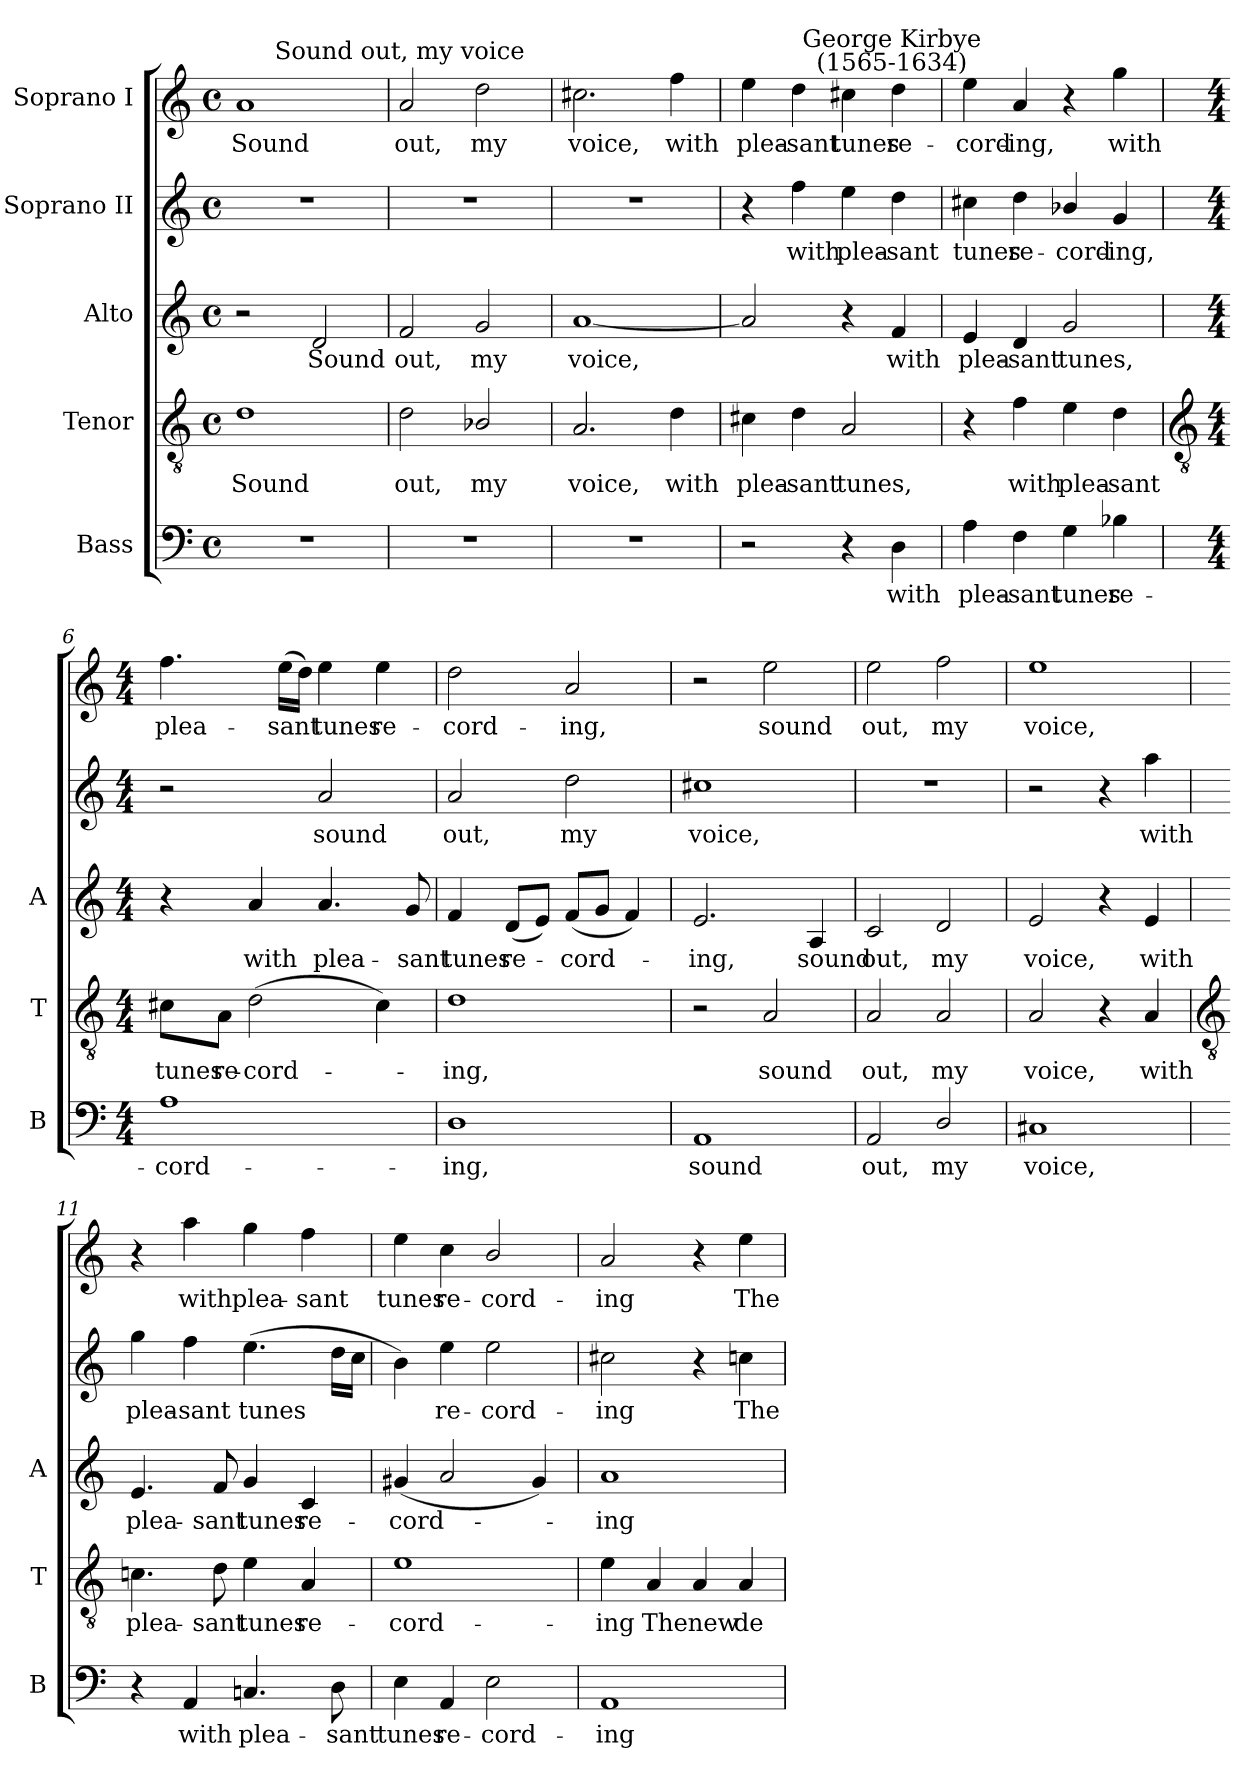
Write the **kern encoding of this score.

**kern	**text	**kern	**text	**kern	**text	**kern	**text	**kern	**text
*part5	*part5	*part4	*part4	*part3	*part3	*part2	*part2	*part1	*part1
*staff5	*staff5	*staff4	*staff4	*staff3	*staff3	*staff2	*staff2	*staff1	*staff1
*I"Bass	*	*I"Tenor	*	*I"Alto	*	*I"Soprano II	*	*I"Soprano I	*
*I'B	*	*I'T	*	*I'A	*	*	*	*	*
*clefF4	*	*clefGv2	*	*clefG2	*	*clefG2	*	*clefG2	*
*k[]	*	*k[]	*	*k[]	*	*k[]	*	*k[]	*
*C:	*	*C:	*	*C:	*	*C:	*	*C:	*
*M4/4	*	*M4/4	*	*M4/4	*	*M4/4	*	*M4/4	*
*met(c)	*	*met(c)	*	*met(c)	*	*met(c)	*	*met(c)	*
=1	=1	=1	=1	=1	=1	=1	=1	=1	=1
!	!	!	!LO:LY:b	!	!	!	!	!	!LO:LY:b
1r	.	1d	Sound	2r	.	1r	.	1a	Sound
!	!	!	!	!	!LO:LY:b	!	!	!	!
.	.	.	.	2d	Sound	.	.	.	.
=2	=2	=2	=2	=2	=2	=2	=2	=2	=2
!	!	!	!	!	!	!	!	!LO:TX:a:cj:t=Sound out, my voice	!
!	!	!	!LO:LY:b	!	!LO:LY:b	!	!	!	!LO:LY:b
1r	.	2d	out,	2f	out,	1r	.	2a	out,
!	!	!	!LO:LY:b	!	!LO:LY:b	!	!	!	!LO:LY:b
.	.	2B-X/	my	2g	my	.	.	2dd	my
=3	=3	=3	=3	=3	=3	=3	=3	=3	=3
!	!	!	!LO:LY:b	!	!LO:LY:b	!	!	!	!LO:LY:b
1r	.	2.A	voice,	[1a	voice,	1r	.	2.cc#X	voice,
!	!	!	!LO:LY:b	!	!	!	!	!	!LO:LY:b
.	.	4d	with	.	.	.	.	4ff	with
=4	=4	=4	=4	=4	=4	=4	=4	=4	=4
!	!	!	!LO:LY:b	!	!	!	!	!	!LO:LY:b
2r	.	4c#X	plea-	2a]	.	4r	.	4ee	plea-
!	!	!	!LO:LY:b	!	!	!	!LO:LY:b	!	!LO:LY:b
.	.	4d	-sant	.	.	4ff	with	4dd	-sant
!	!	!	!LO:LY:b	!	!	!	!LO:LY:b	!	!LO:LY:b
4r	.	2A	tunes,	4r	.	4ee	plea-	4cc#X	tunes
!	!	!	!	!	!	!	!	!LO:TX:a:cj:t=George Kirbye\n(1565-1634)	!
!	!LO:LY:b	!	!	!	!LO:LY:b	!	!LO:LY:b	!	!LO:LY:b
4D	with	.	.	4f	with	4dd	-sant	4dd	re-
=5	=5	=5	=5	=5	=5	=5	=5	=5	=5
!	!LO:LY:b	!	!	!	!LO:LY:b	!	!LO:LY:b	!	!LO:LY:b
4A	plea-	4r	.	4e	plea-	4cc#X	tunes	4ee	-cord-
!	!LO:LY:b	!	!LO:LY:b	!	!LO:LY:b	!	!LO:LY:b	!	!LO:LY:b
4F	-sant	4f	with	4d	-sant	4dd	re-	4a	-ing,
!	!LO:LY:b	!	!LO:LY:b	!	!LO:LY:b	!	!LO:LY:b	!	!
4G	tunes	4e	plea-	2g	tunes,	4b-X/	-cord-	4r	.
!	!LO:LY:b	!	!LO:LY:b	!	!	!	!LO:LY:b	!	!LO:LY:b
4B-X	re-	4d	-sant	.	.	4g	-ing,	4gg	with
!!LO:LB:g=z
=6	=6	=6	=6	=6	=6	=6	=6	=6	=6
*	*	*clefGv2	*	*	*	*	*	*	*
*M4/4	*	*M4/4	*	*M4/4	*	*M4/4	*	*M4/4	*
!	!LO:LY:b	!	!LO:LY:b	!	!	!	!	!	!LO:LY:b
1A	-cord-	8c#X\L	tunes	4r	.	2r	.	4.ff	plea-
!	!	!	!LO:LY:b	!	!	!	!	!	!
.	.	8A\J	re-	.	.	.	.	.	.
!	!	!	!LO:LY:b	!	!LO:LY:b	!	!	!	!
.	.	(>2d	-cord-	4a	with	.	.	.	.
!	!	!	!	!	!	!	!	!	!LO:LY:b
.	.	.	.	.	.	.	.	(>16eeLL	-sant
.	.	.	.	.	.	.	.	16ddJJ)	.
!	!	!	!	!	!LO:LY:b	!	!LO:LY:b	!	!LO:LY:b
.	.	.	.	4.a	plea-	2a	sound	4ee	tunes
!	!	!	!	!	!	!	!	!	!LO:LY:b
.	.	4c#)	.	.	.	.	.	4ee	re-
!	!	!	!	!	!LO:LY:b	!	!	!	!
.	.	.	.	8g	-sant	.	.	.	.
=7	=7	=7	=7	=7	=7	=7	=7	=7	=7
!	!LO:LY:b	!	!LO:LY:b	!	!LO:LY:b	!	!LO:LY:b	!	!LO:LY:b
1D	-ing,	1d	ing,	4f	tunes	2a	out,	2dd	-cord-
!	!	!	!	!	!LO:LY:b	!	!	!	!
.	.	.	.	(<8dL	re-	.	.	.	.
.	.	.	.	8eJ)	.	.	.	.	.
!	!	!	!	!	!LO:LY:b	!	!LO:LY:b	!	!LO:LY:b
.	.	.	.	(<8fL	cord-	2dd	my	2a	-ing,
.	.	.	.	8gJ	.	.	.	.	.
.	.	.	.	4f)	.	.	.	.	.
=8	=8	=8	=8	=8	=8	=8	=8	=8	=8
!	!LO:LY:b	!	!	!	!LO:LY:b	!	!LO:LY:b	!	!
1AA	sound	2r	.	2.e	ing,	1cc#X	voice,	2r	.
!	!	!	!LO:LY:b	!	!	!	!	!	!LO:LY:b
.	.	2A	sound	.	.	.	.	2ee	sound
!	!	!	!	!	!LO:LY:b	!	!	!	!
.	.	.	.	4A	sound	.	.	.	.
=9	=9	=9	=9	=9	=9	=9	=9	=9	=9
!	!LO:LY:b	!	!LO:LY:b	!	!LO:LY:b	!	!	!	!LO:LY:b
2AA	out,	2A	out,	2c	out,	1r	.	2ee	out,
!	!LO:LY:b	!	!LO:LY:b	!	!LO:LY:b	!	!	!	!LO:LY:b
2D/	my	2A	my	2d	my	.	.	2ff	my
=10	=10	=10	=10	=10	=10	=10	=10	=10	=10
!	!LO:LY:b	!	!LO:LY:b	!	!LO:LY:b	!	!	!	!LO:LY:b
1C#X	voice,	2A	voice,	2e	voice,	2r	.	1ee	voice,
.	.	4r	.	4r	.	4r	.	.	.
!	!	!	!LO:LY:b	!	!LO:LY:b	!	!LO:LY:b	!	!
.	.	4A	with	4e	with	4aa	with	.	.
!!LO:LB:g=z
=11	=11	=11	=11	=11	=11	=11	=11	=11	=11
*	*	*clefGv2	*	*	*	*	*	*	*
!	!	!	!LO:LY:b	!	!LO:LY:b	!	!LO:LY:b	!	!
4r	.	4.cn	plea-	4.e	plea-	4gg	plea-	4r	.
!	!LO:LY:b	!	!	!	!	!	!LO:LY:b	!	!LO:LY:b
4AA	with	.	.	.	.	4ff	-sant	4aa	with
!	!	!	!LO:LY:b	!	!LO:LY:b	!	!	!	!
.	.	8d	-sant	8f	-sant	.	.	.	.
!	!LO:LY:b	!	!LO:LY:b	!	!LO:LY:b	!	!LO:LY:b	!	!LO:LY:b
4.Cn	plea-	4e	tunes	4g	tunes	(>4.ee	tunes	4gg	plea-
!	!	!	!LO:LY:b	!	!LO:LY:b	!	!	!	!LO:LY:b
.	.	4A	re-	4c	re-	.	.	4ff	-sant
!	!LO:LY:b	!	!	!	!	!	!	!	!
8D	-sant	.	.	.	.	16ddLL	.	.	.
.	.	.	.	.	.	16ccJJ	.	.	.
=12	=12	=12	=12	=12	=12	=12	=12	=12	=12
!	!LO:LY:b	!	!LO:LY:b	!	!LO:LY:b	!	!	!	!LO:LY:b
4E	tunes	1e	-cord-	(<4g#X	-cord-	4b)	.	4ee	tunes
!	!LO:LY:b	!	!	!	!	!	!LO:LY:b	!	!LO:LY:b
4AA	re-	.	.	2a	.	4ee	re-	4cc	re-
!	!LO:LY:b	!	!	!	!	!	!LO:LY:b	!	!LO:LY:b
2E	-cord-	.	.	.	.	2ee	-cord-	2b/	-cord-
.	.	.	.	4g#)	.	.	.	.	.
=13	=13	=13	=13	=13	=13	=13	=13	=13	=13
!	!LO:LY:b	!	!LO:LY:b	!	!LO:LY:b	!	!LO:LY:b	!	!LO:LY:b
1AA	-ing	4e	-ing	1a	ing	2cc#X	-ing	2a	-ing
!	!	!	!LO:LY:b	!	!	!	!	!	!
.	.	4A	The	.	.	.	.	.	.
!	!	!	!LO:LY:b	!	!	!	!	!	!
.	.	4A	new	.	.	4r	.	4r	.
!	!	!	!LO:LY:b	!	!	!	!LO:LY:b	!	!LO:LY:b
.	.	4A	de-	.	.	4ccn	The	4ee	The
=	=	=	=	=	=	=	=	=	=
*-	*-	*-	*-	*-	*-	*-	*-	*-	*-
